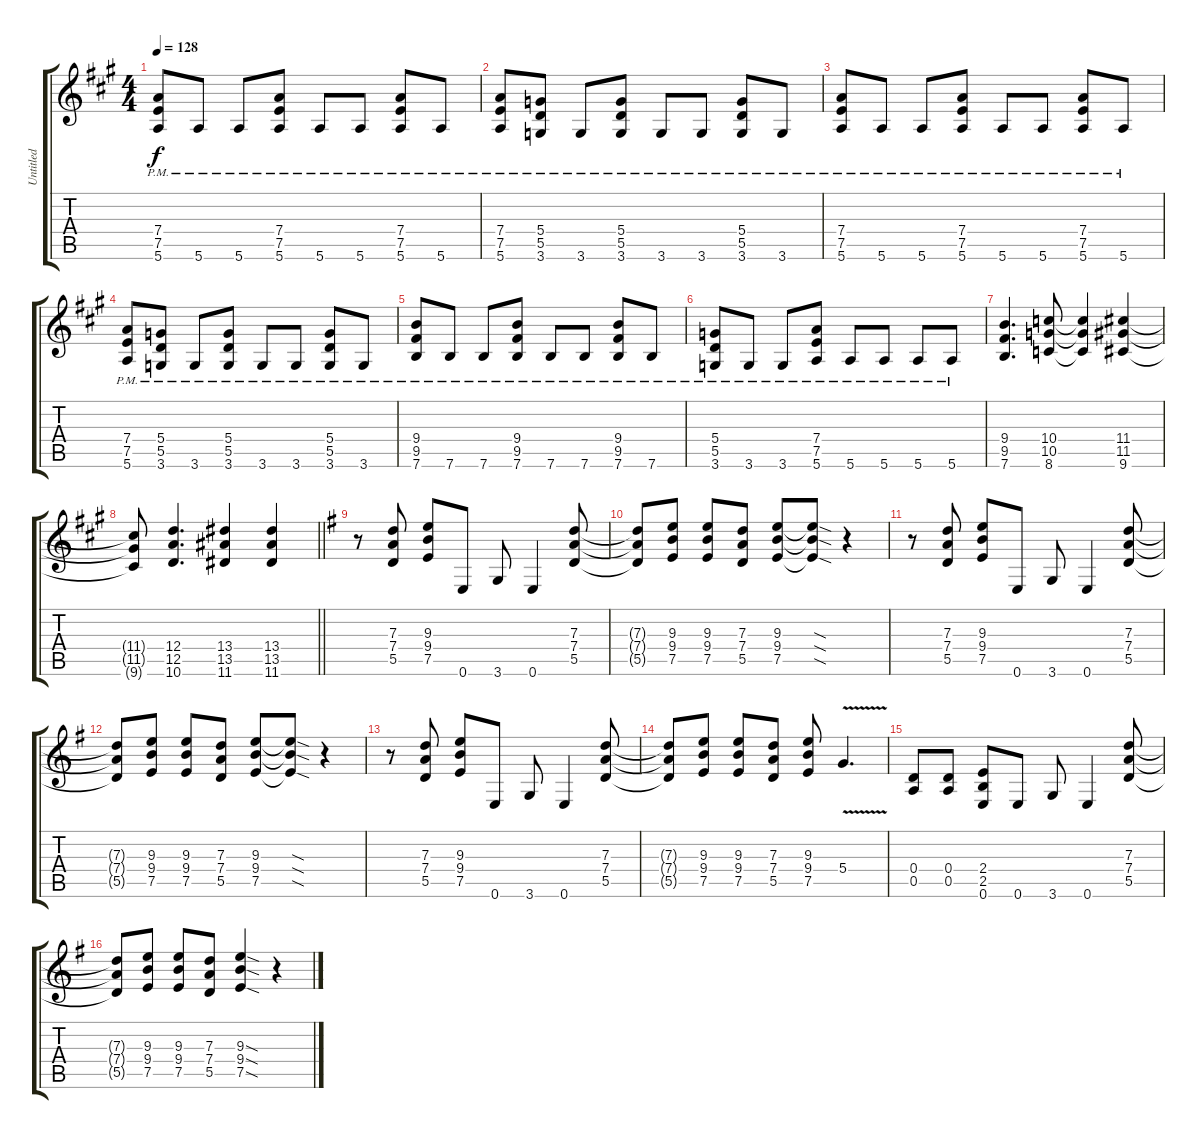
\track ("Untitled" "Untitled") {instrument distortionguitar}
\staff {score tabs}
\tuning (E4 B3 G3 D3 A2 E2) {hide}
\ts (4 4)
\tempo 128
\clef g2
\ks a
(7.4{pm} 7.5{pm} 5.6{pm}).8{dy f} 5.6{pm}.8 5.6{pm}.8 (7.4{pm} 7.5{pm} 5.6{pm}).8 5.6{pm}.8 5.6{pm}.8 (7.4{pm} 7.5{pm} 5.6{pm}).8 5.6{pm}.8 |
(7.4{pm} 7.5{pm} 5.6{pm}).8 (5.4{pm} 5.5{pm} 3.6{pm}).8 3.6{pm}.8 (5.4{pm} 5.5{pm} 3.6{pm}).8 3.6{pm}.8 3.6{pm}.8 (5.4{pm} 5.5{pm} 3.6{pm}).8 3.6{pm}.8 |
(7.4{pm} 7.5{pm} 5.6{pm}).8 5.6{pm}.8 5.6{pm}.8 (7.4{pm} 7.5{pm} 5.6{pm}).8 5.6{pm}.8 5.6{pm}.8 (7.4{pm} 7.5{pm} 5.6{pm}).8 5.6{pm}.8 |
(7.4{pm} 7.5{pm} 5.6{pm}).8 (5.4{pm} 5.5{pm} 3.6{pm}).8 3.6{pm}.8 (5.4{pm} 5.5{pm} 3.6{pm}).8 3.6{pm}.8 3.6{pm}.8 (5.4{pm} 5.5{pm} 3.6{pm}).8 3.6{pm}.8 |
(9.4{pm} 9.5{pm} 7.6{pm}).8 7.6{pm}.8 7.6{pm}.8 (9.4{pm} 9.5{pm} 7.6{pm}).8 7.6{pm}.8 7.6{pm}.8 (9.4{pm} 9.5{pm} 7.6{pm}).8 7.6{pm}.8 |
(5.4{pm} 5.5{pm} 3.6{pm}).8 3.6{pm}.8 3.6{pm}.8 (7.4{pm} 7.5{pm} 5.6{pm}).8 5.6{pm}.8 5.6{pm}.8 5.6{pm}.8 5.6{pm}.8 |
(9.4 9.5 7.6).4{d} (10.4 10.5 8.6).8 (10.4{t} 10.5{t} 8.6{t}).4 (11.4 11.5 9.6).4 |
\barLineRight lightlight
(11.4{t} 11.5{t} 9.6{t}).8 (12.4 12.5 10.6).4{d} (13.4 13.5 11.6).4 (13.4 13.5 11.6).4 |
\ks g
r.8 (7.3 7.4 5.5).8 (9.3 9.4 7.5).8 0.6.8 3.6.8 0.6.4 (7.3 7.4 5.5).8 |
(7.3{t} 7.4{t} 5.5{t}).8 (9.3 9.4 7.5).8 (9.3 9.4 7.5).8 (7.3 7.4 5.5).8 (9.3 9.4 7.5).8 (9.3{sod t} 9.4{sod t} 7.5{sod t}).8 r.4 |
r.8 (7.3 7.4 5.5).8 (9.3 9.4 7.5).8 0.6.8 3.6.8 0.6.4 (7.3 7.4 5.5).8 |
(7.3{t} 7.4{t} 5.5{t}).8 (9.3 9.4 7.5).8 (9.3 9.4 7.5).8 (7.3 7.4 5.5).8 (9.3 9.4 7.5).8 (9.3{sod t} 9.4{sod t} 7.5{sod t}).8 r.4 |
r.8 (7.3 7.4 5.5).8 (9.3 9.4 7.5).8 0.6.8 3.6.8 0.6.4 (7.3 7.4 5.5).8 |
(7.3{t} 7.4{t} 5.5{t}).8 (9.3 9.4 7.5).8 (9.3 9.4 7.5).8 (7.3 7.4 5.5).8 (9.3 9.4 7.5).8 5.4{v}.4{d} |
(0.4 0.5).8 (0.4 0.5).8 (2.4 2.5 0.6).8 0.6.8 3.6.8 0.6.4 (7.3 7.4 5.5).8 |
(7.3{t} 7.4{t} 5.5{t}).8 (9.3 9.4 7.5).8 (9.3 9.4 7.5).8 (7.3 7.4 5.5).8 (9.3{sod} 9.4{sod} 7.5{sod}).4 r.4
